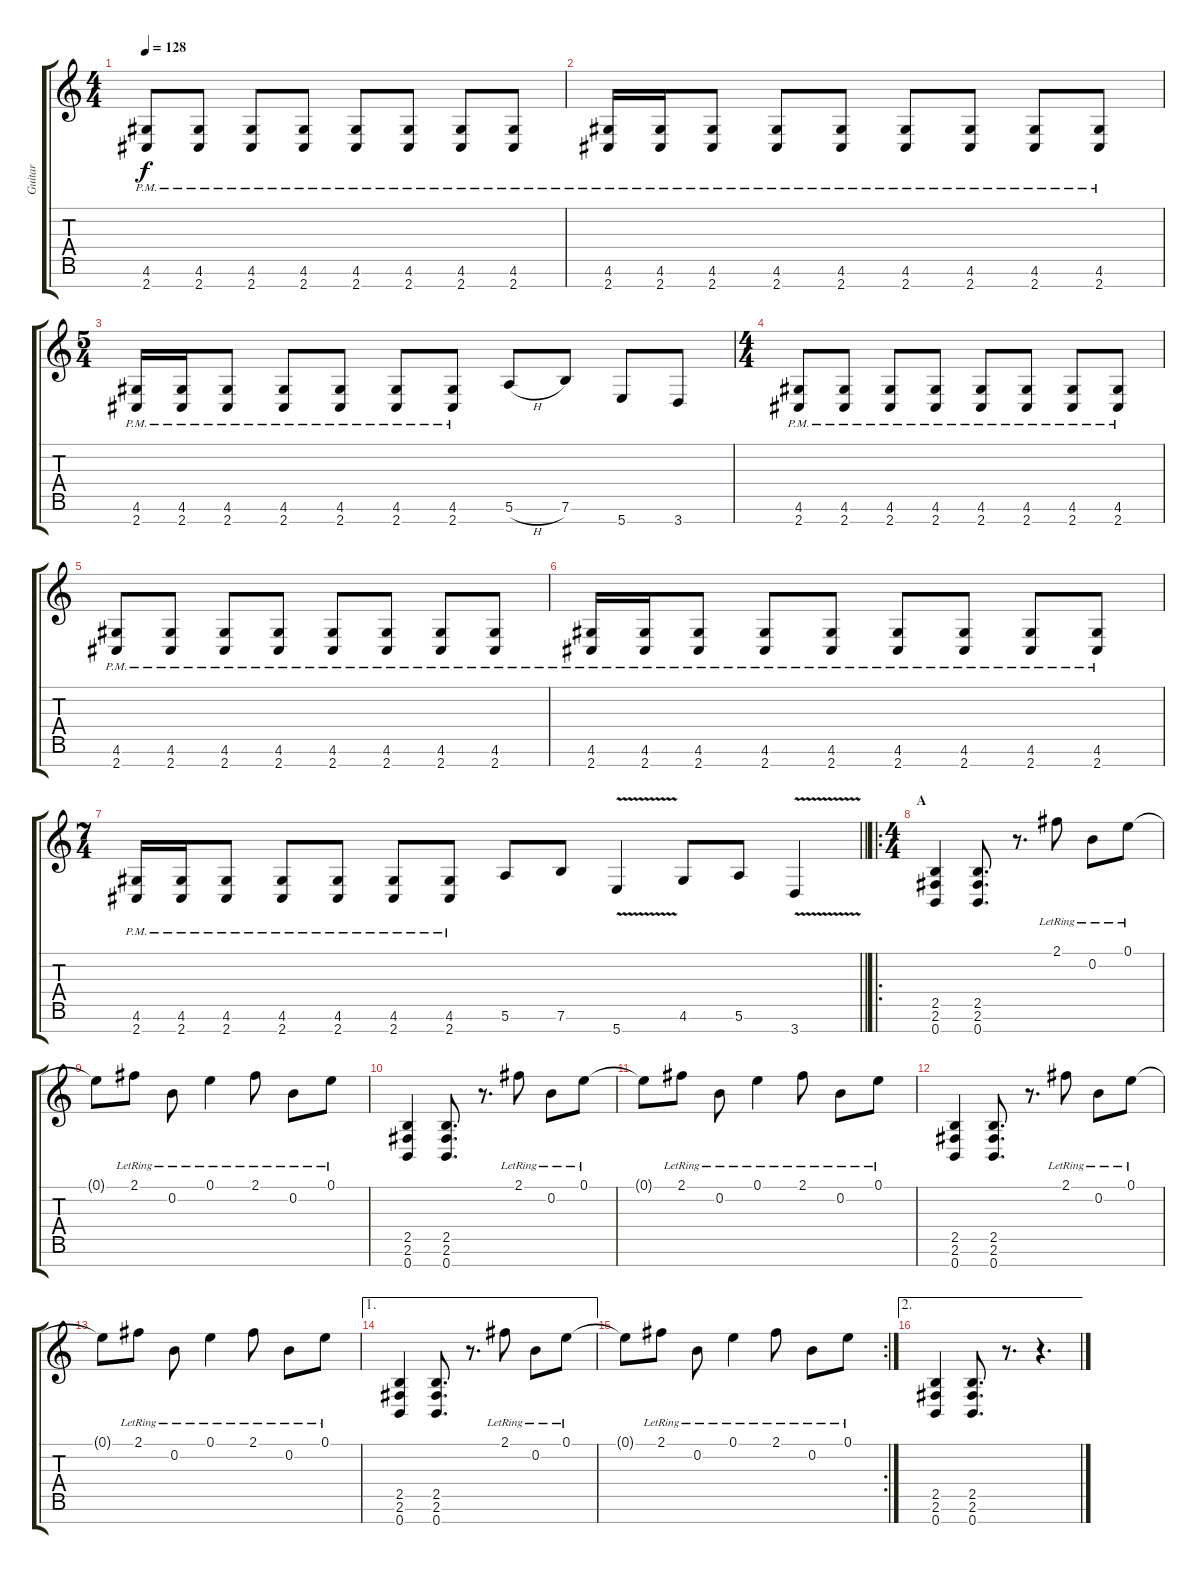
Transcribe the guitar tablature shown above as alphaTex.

\track ("Guitar" "Guitar") {instrument distortionguitar}
\staff {score tabs}
\tuning (E4 B3 G3 D3 A2 E2 B1) {hide}
\ts (4 4)
\tempo 128
\clef g2
\ks c
(4.6{pm} 2.7{pm}).8{dy f} (4.6{pm} 2.7{pm}).8 (4.6{pm} 2.7{pm}).8 (4.6{pm} 2.7{pm}).8 (4.6{pm} 2.7{pm}).8 (4.6{pm} 2.7{pm}).8 (4.6{pm} 2.7{pm}).8 (4.6{pm} 2.7{pm}).8 |
(4.6{pm} 2.7{pm}).16 (4.6{pm} 2.7{pm}).16 (4.6{pm} 2.7{pm}).8 (4.6{pm} 2.7{pm}).8 (4.6{pm} 2.7{pm}).8 (4.6{pm} 2.7{pm}).8 (4.6{pm} 2.7{pm}).8 (4.6{pm} 2.7{pm}).8 (4.6{pm} 2.7{pm}).8 |
\ts (5 4)
(4.6{pm} 2.7{pm}).16 (4.6{pm} 2.7{pm}).16 (4.6{pm} 2.7{pm}).8 (4.6{pm} 2.7{pm}).8 (4.6{pm} 2.7{pm}).8 (4.6{pm} 2.7{pm}).8 (4.6{pm} 2.7{pm}).8 5.6{h}.8 7.6.8 5.7.8 3.7.8 |
\ts (4 4)
(4.6{pm} 2.7{pm}).8 (4.6{pm} 2.7{pm}).8 (4.6{pm} 2.7{pm}).8 (4.6{pm} 2.7{pm}).8 (4.6{pm} 2.7{pm}).8 (4.6{pm} 2.7{pm}).8 (4.6{pm} 2.7{pm}).8 (4.6{pm} 2.7{pm}).8 |
(4.6{pm} 2.7{pm}).8 (4.6{pm} 2.7{pm}).8 (4.6{pm} 2.7{pm}).8 (4.6{pm} 2.7{pm}).8 (4.6{pm} 2.7{pm}).8 (4.6{pm} 2.7{pm}).8 (4.6{pm} 2.7{pm}).8 (4.6{pm} 2.7{pm}).8 |
(4.6{pm} 2.7{pm}).16 (4.6{pm} 2.7{pm}).16 (4.6{pm} 2.7{pm}).8 (4.6{pm} 2.7{pm}).8 (4.6{pm} 2.7{pm}).8 (4.6{pm} 2.7{pm}).8 (4.6{pm} 2.7{pm}).8 (4.6{pm} 2.7{pm}).8 (4.6{pm} 2.7{pm}).8 |
\ts (7 4)
\barLineRight lightlight
(4.6{pm} 2.7{pm}).16 (4.6{pm} 2.7{pm}).16 (4.6{pm} 2.7{pm}).8 (4.6{pm} 2.7{pm}).8 (4.6{pm} 2.7{pm}).8 (4.6{pm} 2.7{pm}).8 (4.6{pm} 2.7{pm}).8 5.6.8 7.6.8 5.7{v}.4 4.6.8 5.6.8 3.7{v}.4 |
\ro
\ts (4 4)
\section ("" "A")
(2.5 2.6 0.7).4 (2.5 2.6 0.7).8{d} r.8{d} 2.1{lr}.8 0.2{lr}.8 0.1{lr}.8 |
0.1{t}.8 2.1{lr}.8 0.2{lr}.8 0.1{lr}.4 2.1{lr}.8 0.2{lr}.8 0.1{lr}.8 |
(2.5 2.6 0.7).4 (2.5 2.6 0.7).8{d} r.8{d} 2.1{lr}.8 0.2{lr}.8 0.1{lr}.8 |
0.1{t}.8 2.1{lr}.8 0.2{lr}.8 0.1{lr}.4 2.1{lr}.8 0.2{lr}.8 0.1{lr}.8 |
(2.5 2.6 0.7).4 (2.5 2.6 0.7).8{d} r.8{d} 2.1{lr}.8 0.2{lr}.8 0.1{lr}.8 |
0.1{t}.8 2.1{lr}.8 0.2{lr}.8 0.1{lr}.4 2.1{lr}.8 0.2{lr}.8 0.1{lr}.8 |
\ae 1
(2.5 2.6 0.7).4 (2.5 2.6 0.7).8{d} r.8{d} 2.1{lr}.8 0.2{lr}.8 0.1{lr}.8 |
\rc 2
0.1{t}.8 2.1{lr}.8 0.2{lr}.8 0.1{lr}.4 2.1{lr}.8 0.2{lr}.8 0.1{lr}.8 |
\ae 2
(2.5 2.6 0.7).4 (2.5 2.6 0.7).8{d} r.8{d} r.4{d}
